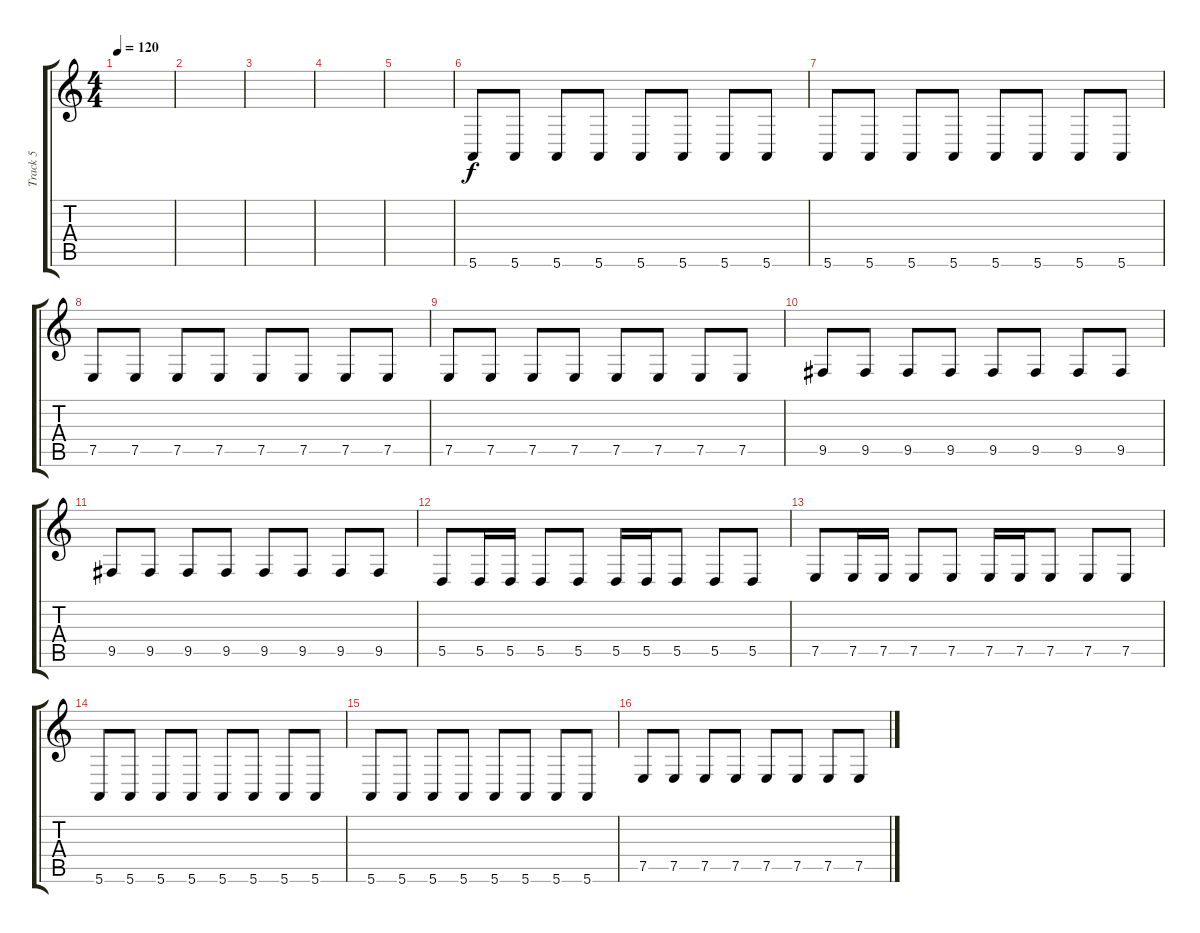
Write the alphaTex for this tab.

\track ("Track 5" "Track 5") {solo instrument acousticgrandpiano}
\staff {score tabs}
\tuning (E4 B3 G3 D3 A2 E2) {hide}
\ts (4 4)
\tempo 120
\clef g2
\ks c
|
|
|
|
|
5.6.8 5.6.8 5.6.8 5.6.8 5.6.8 5.6.8 5.6.8 5.6.8 |
5.6.8 5.6.8 5.6.8 5.6.8 5.6.8 5.6.8 5.6.8 5.6.8 |
7.5.8 7.5.8 7.5.8 7.5.8 7.5.8 7.5.8 7.5.8 7.5.8 |
7.5.8 7.5.8 7.5.8 7.5.8 7.5.8 7.5.8 7.5.8 7.5.8 |
9.5.8 9.5.8 9.5.8 9.5.8 9.5.8 9.5.8 9.5.8 9.5.8 |
9.5.8 9.5.8 9.5.8 9.5.8 9.5.8 9.5.8 9.5.8 9.5.8 |
5.5.8 5.5.16 5.5.16 5.5.8 5.5.8 5.5.16 5.5.16 5.5.8 5.5.8 5.5.8 |
7.5.8 7.5.16 7.5.16 7.5.8 7.5.8 7.5.16 7.5.16 7.5.8 7.5.8 7.5.8 |
5.6.8 5.6.8 5.6.8 5.6.8 5.6.8 5.6.8 5.6.8 5.6.8 |
5.6.8 5.6.8 5.6.8 5.6.8 5.6.8 5.6.8 5.6.8 5.6.8 |
7.5.8 7.5.8 7.5.8 7.5.8 7.5.8 7.5.8 7.5.8 7.5.8
